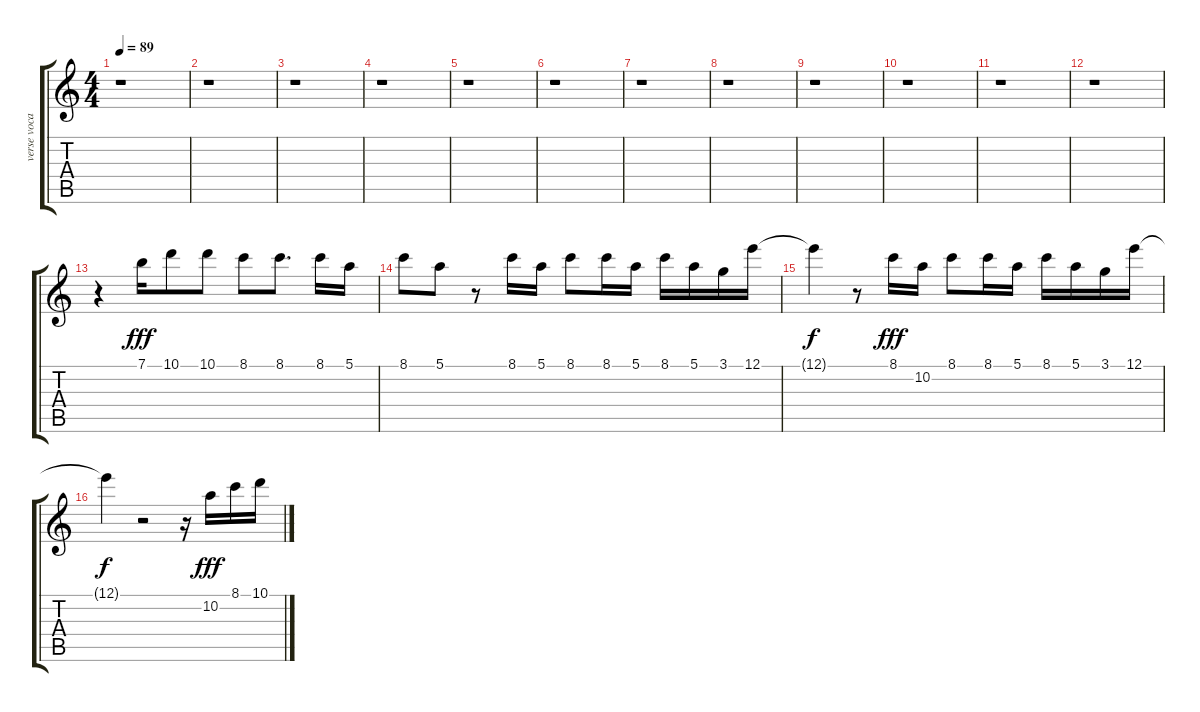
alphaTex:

\track ("verse vocals" "verse voca") {instrument acousticguitarsteel}
\staff {score tabs}
\tuning (E4 B3 G3 D3 A2 E2) {hide}
\ts (4 4)
\tempo 89
\clef g2
\ks c
r.1{dy fff} |
r.1 |
r.1 |
r.1 |
r.1 |
r.1 |
r.1 |
r.1 |
r.1 |
r.1 |
r.1 |
r.1 |
r.4 7.1.16 10.1.8 10.1.8 8.1.8 8.1.8{d} 8.1.16 5.1.16 |
8.1.8 5.1.8 r.8 8.1.16 5.1.16 8.1.8 8.1.16 5.1.16 8.1.16 5.1.16 3.1.16 12.1.16 |
12.1{t}.4{dy f} r.8 8.1.16{dy fff} 10.2.16 8.1.8 8.1.16 5.1.16 8.1.16 5.1.16 3.1.16 12.1.16 |
12.1{t}.4{dy f} r.2 r.16 10.2.16{dy fff} 8.1.16 10.1.16
